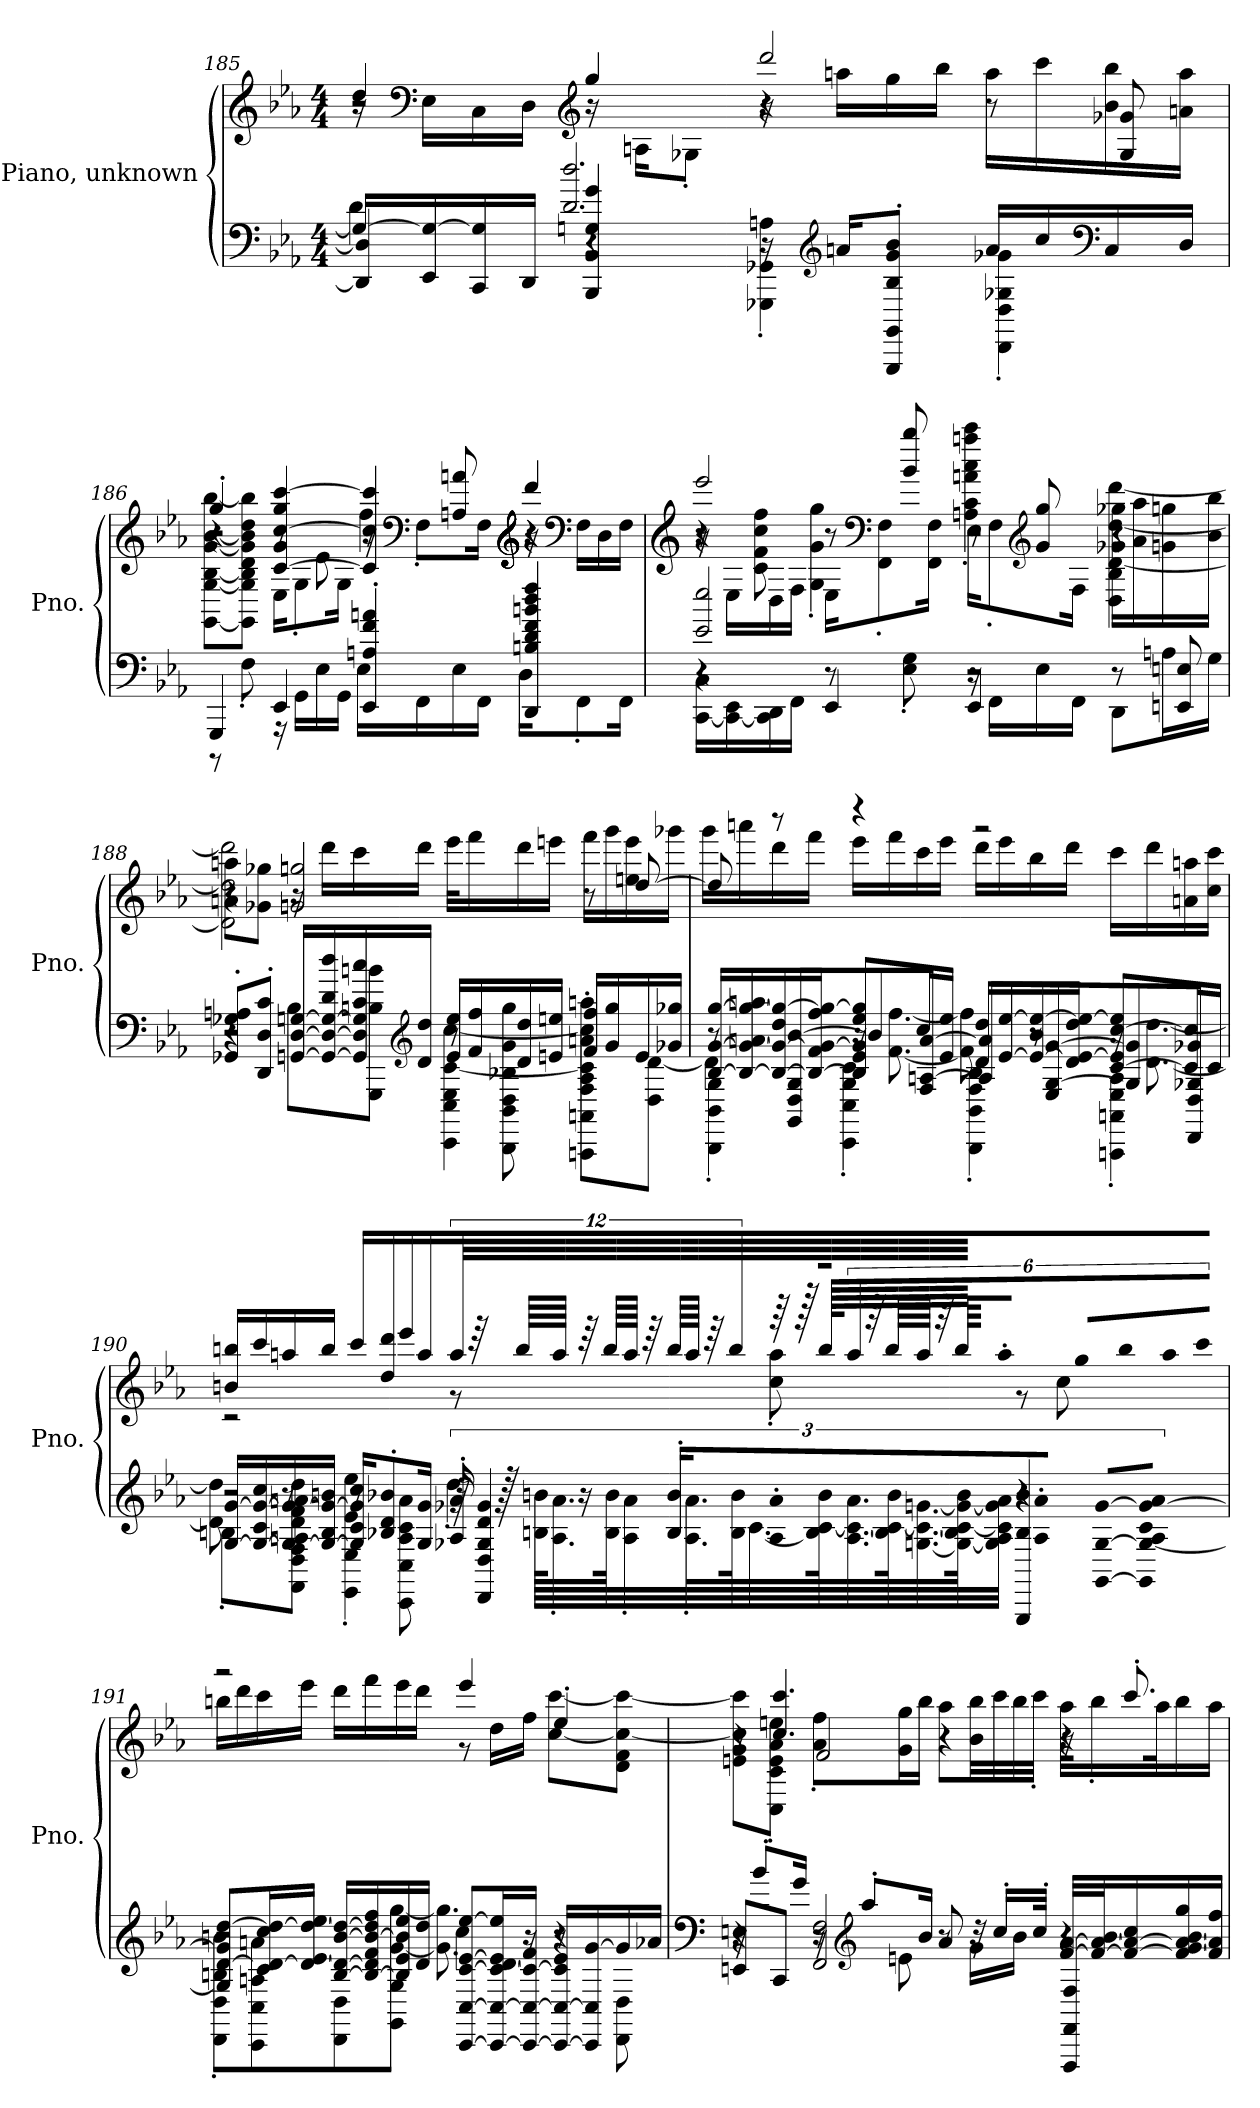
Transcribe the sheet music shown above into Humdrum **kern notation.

**kern	**kern
*part1	*part1
*staff2	*staff1
*I"Piano, unknown	*
*I'Pno.	*
!!LO:LB:g=z
*clefF4	*clefG2
*k[b-e-a-]	*k[b-e-a-]
*M4/4	*M4/4
=185	=185
*^	*^
*	*^	*	*^
16G-/LL_	4d\	4DD/] 4D/]	4dd/	16r	2r
*	*	*	*clefF4	*	*
16EE-/ 16G-/_	.	.	.	16E-\LL	.
16CC/ 16G-/]	.	.	.	16C\	.
16DD/JJ	.	.	.	16D\JJ	.
*	*	*	*clefG2	*	*
4BBB-/ 4BB-/ 4Gn/ 4g/	4r	2.d/ 2.dd/	4gg/	16r	.
.	.	.	.	16An\KL	.
.	.	.	.	8G-X'\J	.
16r	4GGG-X\' 4GG-X\' 4An\'	.	2ddd/	16r	4r
*clefG2	*	*	*	*	*
16an/KL	.	.	.	16aan\LL	.
8GGG-/' 8GG-/' 8B-/' 8g/' 8b-/'J	.	.	.	16gg\	.
.	.	.	.	16bb-\JJ	.
16a/LL	4DD\' 4D\' 4G-X\' 4g-X\'	.	.	16aa\LL	8r
16cc/	.	.	.	16ccc\	.
*clefF4	*	*	*	*	*
16C/	.	.	.	16b-\ 16bb-\	8G-/ 8g-X/
16D/JJ	.	.	.	16an\ 16aa\JJ	.
*	*v	*v	*	*	*
!!LO:PB:g=z
=186	=186	=186	=186	=186
*	*	*	*	*^
4GGG/	8r	4gg'/	4r	2r	[8GG\ [8G\ [8B-\ [8g\ [8b-\ [8bb-\L
.	8F'\	.	.	.	8GG\] 8G\] 8B-\] 8d\ 8g\] 8b-\] 8dd\ 8bb-\]J
4EE-/	16r	[4c/ 4g/ [4cc/ 4gg/ [4ccc/	8r	.	16E-\KL
.	16GG\LL	.	.	.	8G'\
.	16E-\	.	8e-\	.	.
.	16GG\JJ	.	.	.	16G\Jk
4EE-/' 4An/' 4f/' 4an/'	16E-\LL	4c/] 4cc/] 4ccc/]	4ff\	8r	16r
*	*	*clefF4	*	*	*
.	16FF\	.	.	.	8F'\L
.	16E-\	.	.	8An/ 8an/	.
.	16FF\JJ	.	.	.	16F\Jk
*	*	*clefG2	*	*	*
4DD/ 4Bn/ 4d/ 4f/ 4bn/ 4dd/ 4ff/	16D\KL	4ddd/	4r	4r	16r
*	*	*clefF4	*	*	*
.	8FF'\	.	.	.	16F\LL
.	.	.	.	.	16D\
.	16FF\Jk	.	.	.	16F\JJ
*v	*v	*	*	*	*
!!LO:LB:g=z	!!	!!	!!
=187	=187	=187	=187	=187
*	*clefG2	*	*	*
*^	*	*	*	*
*	*^	*	*	*	*
2e-/ 2ee-/	[16CC\ 16C\LL	4r	2eee-/	16r	4r	8r
.	16CC\_ 16EE-\	.	.	16E-\LL	.	.
.	16CC\] 16DD\	.	.	16D\	.	8c\ 8f\ 8cc\ 8ff\
.	16FF\JJ	.	.	16F\JJ	.	.
.	8r	4EE-/	.	16E-\KL	8r	4G\' 4g\' 4gg\'
*	*	*	*clefF4	*	*	*
.	.	.	.	8FF\' 8F\'	.	.
.	8E-\' 8G\'	.	.	.	8b-/ 8bb-/	.
.	.	.	.	16FF\ 16F\Jk	.	.
2r	16r	4EE-/	2r	16E-\KL	8r	4An\' 4c\' 4an\' 4cc\' 4aan\' 4ccc\'
.	16FF\LL	.	.	8F'\	.	.
*	*	*	*clefG2	*	*	*
.	16E-\	.	.	.	8g/ 8gg/	.
.	16FF\JJ	.	.	16F\Jk	.	.
.	8DD\L	8r	.	16g-X\ 16gg-X\LL	4r	4D\ 4B-\ [4d\ [4dd\ [4ddd\
.	.	.	.	16a\ 16aa\	.	.
.	16An\L	8EEn/ 8En/	.	16gn\ 16ggn\	.	.
.	16G\JJ	.	.	16b-\ 16bb-\JJ	.	.
*	*	*	*	*	*v	*v
!!LO:LB:g=z
=188	=188	=188	=188	=188	=188
8GG-X/' 8G-X/' 8An/'L	4r	2r	4r	8an\ 8aan\L	2d\] 2dd\] 2ddd\]
8DD/' 8D/' 8c/'J	.	.	.	8g-X\ 8gg-X\J	.
[16GGn/ [16D/ [16Gn/LL	8B-\L	.	2gn/ 2ggn/	16r	.
16GG/_ 16D/_ 16G/_ 16d/ 16dd/	.	.	.	16ddd\LL	.
16GG/] 16D/] 16G/] 16c/ 16cc/	8GGG\ 8Bn\ 8bn\J	.	.	16ccc\	.
*clefG2	*	*	*	*	*
16d/ 16dd/JJ	.	.	.	16ddd\JJ	.
16e-/ 16ee-/LL	4CC\ 4C\ 4E-\ [4c\ [4cc\	8r	.	16eee-\LL	2r
16f/ 16ff/	.	.	.	16fff\	.
16d/ 16dd/	.	8BBB-\ 8BB-\ 8D\ 8B-X\ 8g\ 8gg\	.	16ddd\	.
16en/ 16een/JJ	.	.	.	16eeen\JJ	.
16f/ 16ff/LL	8c\] 8cc\]L	4AAAn\' 4AAn\' 4F\' 4A\' 4an\' 4aan\'	8r	16fff\LL	.
16g/ 16gg/	.	.	.	16ggg\	.
16e/	8D\ [8d\J	.	[8dd/	16een\ 16eee\	.
16g-X/ 16gg-X/JJ	.	.	.	16ggg-X\JJ	.
*	*	*	*	*v	*v
!!LO:LB:g=z
=189	=189	=189	=189	=189
*	*	*^	*	*
[16B-/ [16g/ [16gg/LL	4d\]	8r	4BBB-\' 4BB-\' 4G\'	8dd/]	16ggg\LL
16B-/_ 16g/_ 16an/ 16gg/_ 16aan/	.	.	.	.	16aaan\
16B-/_ 16g/_ 16dd/ 16gg/_	.	8GG/ 8D/ 8G/ [8b-/L	.	8r	16ddd\
16B-/_ 16f/ 16g/_ 16ff/ 16gg/_JJ	.	.	.	.	16fff\JJ
8B-/] 8e-/ 8g/] 8ee-/ 8gg/]L	16r	8b-/]	4CC\' 4C\' 4G\' 4c\'	4r	16eee-\LL
.	[8.f\ [8.ff\	.	.	.	16fff\
16cc/L	.	8F/ [8An/ [8a/J	.	.	16ccc\
16e-/ 16ee-/JJ	.	.	.	.	16eee-\JJ
16d/ 16dd/LL	8f\] 8ff\]	8A/] 8a/]L	4BBB-\' 4BB-\' 4F\' 4B-\'	2r	16ddd\LL
[16e-/ [16ee-/	.	.	.	.	16eee-\
16e-/_ 16b-/ 16ee-/_	8r	8E-/ [8G/ [8g/	.	.	16bb-\
16d/ 16e-/_ 16dd/ 16ee-/_JJ	.	.	.	.	16ddd\JJ
[8c/ 8e-/] [8cc/ 8ee-/]L	16r	8G/] 8g/]	4AAAn\' 4AAn\' 4E-\' 4A\'	.	16ccc\LL
.	[8.d\ [8.dd\	.	.	.	16ddd\
16c/] 16cc/]L	.	8DD/ 8D/ 8G-X/ 8g-X/J	.	.	16an\ 16aan\
16c/JJ	.	.	.	.	16cc\ 16ccc\JJ
!!LO:LB:g=z	!!
=190	=190	=190	=190	=190	=190
[16G/ [16g/LL	8d\] 8dd\]	2r	8Bn'\L	16bn/ 16bbn/LL	2r
16G/_ 16c/ 16g/_ 16cc/	.	.	.	16ccc/	.
16G/_ 16An/ 16g/_ 16an/	8r	.	8FF\ 8D\ 8F\ 8d\ 8f\ 8dd\J	16aan/	.
16G/_ 16B/ 16g/_ 16bn/JJ	.	.	.	16bb/JJ	.
16G/] 16c/ 16g/] 16cc/KL	8r	.	4EE-\' 4E-\' 4e-\' 4ee-\'	16ccc/LL	.
8B-X/' 8d/' 8b-X/'	.	.	.	16dd/ 16ddd/	.
.	8CC\ 8C\ 8A\ 8c\ 8a\	.	.	16eee-/	.
16G/ 16g/Jk	.	.	.	16aa/	.
24A/' 24a/'	64r	4DD/ 4D/ 4G-X/ 4d/ 4g-X/	4dd'\	96aa/JJkk	8r
.	.	.	.	96r	.
.	128r	.	.	.	.
.	.	.	.	96bb/LLLL	.
.	128Bn\ 128bn\KLLLL	.	.	.	.
.	64.A\' 64.a\'	.	.	96aa/JJJJ	.
24r	.	.	.	96r	.
.	.	.	.	96bb/LLLL	.
.	128B\ 128b\JK	.	.	.	.
.	32A\' 32a\'	.	.	96aa/JJJJ	.
.	.	.	.	96r	.
24B/' 24b/'LL	.	.	.	96bb/LLLL	.
.	64.A\' 64.a\'L	.	.	96aa/JJJJ	.
.	.	.	.	96r	.
.	.	.	.	96bb/	.
.	128B\ 128b\K	.	.	.	.
16A/' 16a/'	[64.c\	.	.	64r	8cc\' 8aa\'
.	.	.	.	128r	.
.	128B\ 128c\_ 128b\K	.	.	128bb/KLLLL	.
.	64.A\ 64.c\_ 64.a\	.	.	96aa/JJJJ	.
.	.	.	.	96r	.
.	.	.	.	96bb/LLLL	.
.	128B\ 128c\_ 128b\K	.	.	.	.
16A/' 16a/'JJ	[64.Gn\ 64.c\_ [64.gn\	.	.	96aa/JJJJ	.
.	.	.	.	96r	.
.	.	.	.	96bb/KLLL	.
.	128G\_ 128B\ 128c\_ 128g\_ 128b\JK	.	.	.	.
.	32G\] 32A\ 32c\] 32g\] 32a\JJJ	.	.	32aa'/JJJ	.
[8GG/ [8G/ [8g/L	4r	4GGG/' 4B/' 4b/'	4r	16gg/LL	8r
.	.	.	.	16bb/	.
8GG/] 8G/_ 8A/ 8c/ 8g/_ 8a/J	.	.	.	16aa/	8cc\
.	.	.	.	16ccc/JJ	.
*	*	*v	*v	*	*
!!LO:LB:g=z	!!
=191	=191	=191	=191	=191
8G/] [8d/ 8g/] [8dd/L	8DD\' 8D\' 8Bn\' 8bn\'L	2r	2r	16bbn\LL
.	.	.	.	16ddd\
16c/ 16d/_ 16cc/ 16dd/_L	8CC\ 8C\ 8An\ 8an\	.	.	16ccc\
16d/_ 16e-/ 16dd/_ 16ee-/JJ	.	.	.	16eee-\JJ
[16B/ 16d/_ [16b/ 16dd/_LL	8DD\ 8D\	.	.	16ddd\LL
16B/_ 16d/] 16f/ 16b/_ 16dd/] 16ff/	.	.	.	16fff\
16B/] 16e-/ 16b/] 16ee-/	8GG\ 8G\ [8g\ [8gg\J	.	.	16eee-\
16d/ 16dd/JJ	.	.	.	16ddd\JJ
[8CC/ [8C/ [8c/ [8e-/ [8ee-/L	8.g\] 8.gg\]	4cc'\	4eee-/	8r
16CC/_ 16C/_ 16c/_ 16d/ 16e-/] 16ee-/]L	.	.	.	16dd\LL
16CC/_ 16C/_ 16c/_ 16f/JJ	16r	.	.	16ff\JJ
16CC/_ 16C/_ 16c/] 16e-/LL	8r	4r	4ee-'/	[8cc\ [8ccc\L
16CC/] 16C/] [16g/	.	.	.	.
16g/]	8DD\ 8D\	.	.	8d\ 8f\ 8cc\_ 8ccc\_J
16a-X/JJ	.	.	.	.
*	*	*	*v	*v
!!LO:PB:g=z
=192	=192	=192	=192
*clefF4	*	*	*
*	*	*	*^
*	*	*	*	*^
16r	4r	8EEn/ 8En/L	8r	8en\ 8g\ 8cc\] 8ccc\]L	4r
8b-'/L	.	.	.	.	.
.	.	8CC/J	4.cc/ 4.ccc/	8C\' 8c\' 8e\' 8a-\' 8een\'J	.
16g/Jk	.	.	.	.	.
16r	8r	2FF/ 2F/	.	8a-\' 8ff\'L	2f/
*clefG2	*	*	*	*	*
8aa-'/L	.	.	.	.	.
.	8en\	.	.	16g\ 16gg\L	.
16b-/Jk	.	.	.	16bb-\JJ	.
8a-/	8r	.	4r	8aa-\L	.
32r	16g\LL	.	.	32b-\ 32bb-\LL	.
16cc'/LL	.	.	.	32ccc\	.
.	16b-\JJ	.	.	32bb-\	.
32cc'/JJk	.	.	.	32ccc'\JJJ	.
[32f/ [32a-/LLL	4r	4FFF/ 4FF/ 4F/	16r	32aa-\KLL	4r
32f/_ 32a-/_ 32b-/J	.	.	.	16bb-'\	.
16f/_ 16a-/_ 16cc/	.	.	8.ccc'/	.	.
.	.	.	.	32aa-\K	.
16f/_ 16g/ 16a-/_ 16b-/ 16gg/	.	.	.	16bb-\	.
16f/] 16a-/] 16ff/JJ	.	.	.	16aa-\JJ	.
*v	*v	*v	*	*	*
*	*v	*v	*v
=	=
*-	*-
